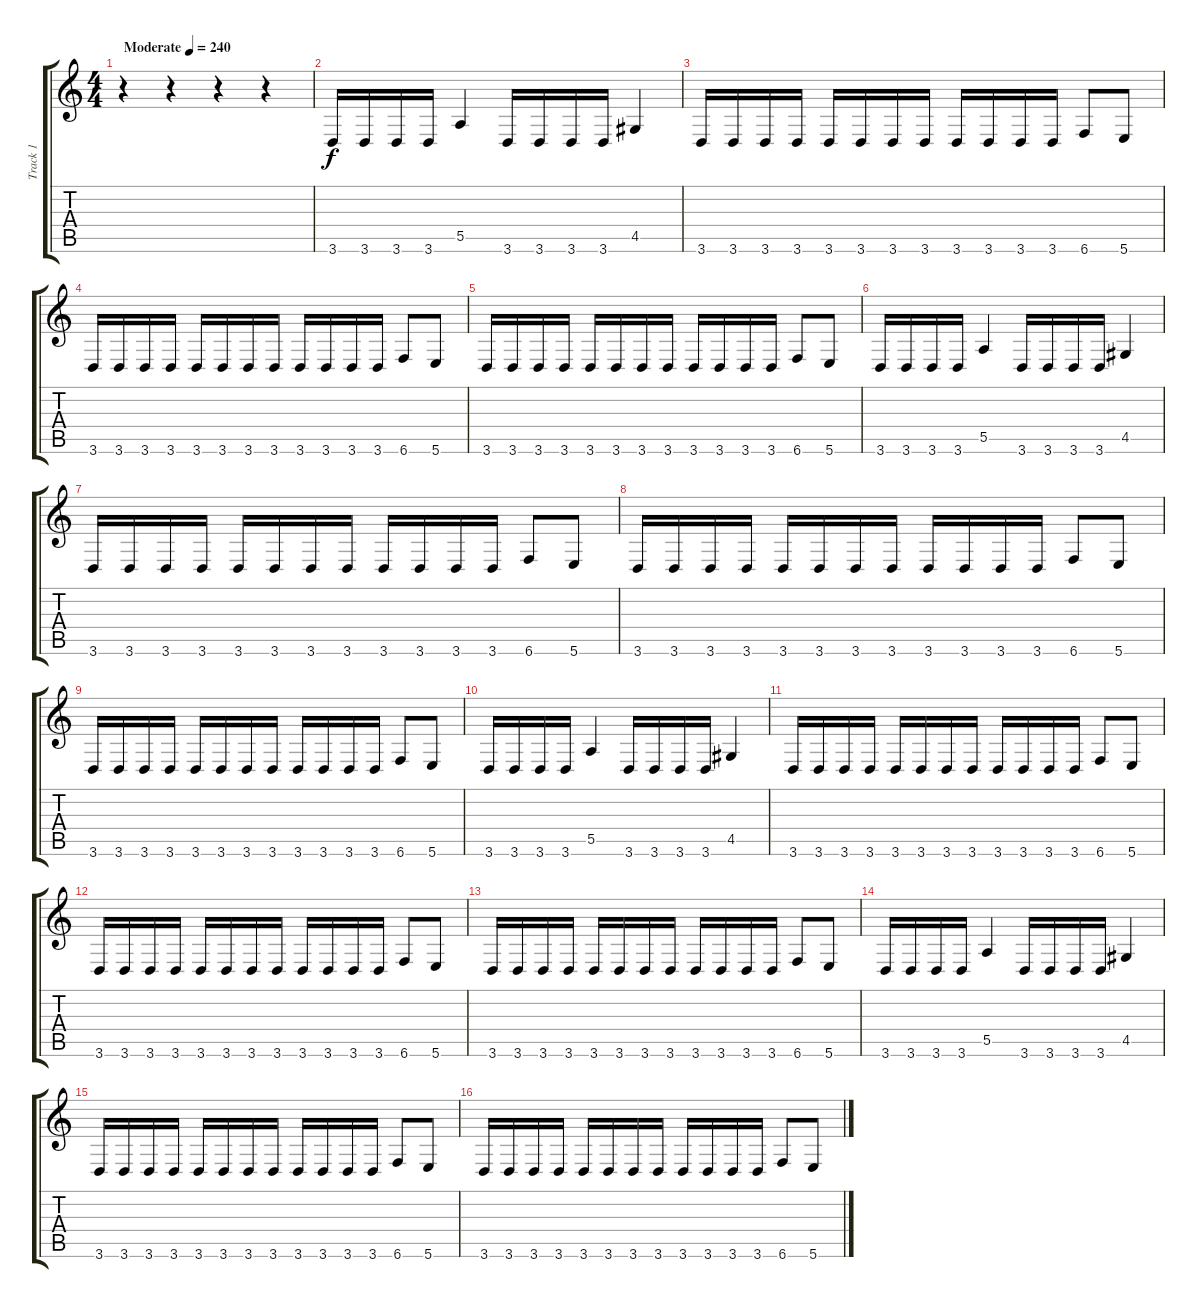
\track ("Track 1" "Track 1") {instrument distortionguitar}
\staff {score tabs}
\tuning (B3 Gb3 D3 A2 E2 B1) {hide}
\ts (4 4)
\tempo (240 "Moderate")
\clef g2
\ks c
r.4{dy f instrument distortionguitar} r.4 r.4 r.4 |
3.6.16 3.6.16 3.6.16 3.6.16 5.5.4 3.6.16 3.6.16 3.6.16 3.6.16 4.5.4 |
3.6.16 3.6.16 3.6.16 3.6.16 3.6.16 3.6.16 3.6.16 3.6.16 3.6.16 3.6.16 3.6.16 3.6.16 6.6.8 5.6.8 |
3.6.16 3.6.16 3.6.16 3.6.16 3.6.16 3.6.16 3.6.16 3.6.16 3.6.16 3.6.16 3.6.16 3.6.16 6.6.8 5.6.8 |
3.6.16 3.6.16 3.6.16 3.6.16 3.6.16 3.6.16 3.6.16 3.6.16 3.6.16 3.6.16 3.6.16 3.6.16 6.6.8 5.6.8 |
3.6.16 3.6.16 3.6.16 3.6.16 5.5.4 3.6.16 3.6.16 3.6.16 3.6.16 4.5.4 |
3.6.16 3.6.16 3.6.16 3.6.16 3.6.16 3.6.16 3.6.16 3.6.16 3.6.16 3.6.16 3.6.16 3.6.16 6.6.8 5.6.8 |
3.6.16 3.6.16 3.6.16 3.6.16 3.6.16 3.6.16 3.6.16 3.6.16 3.6.16 3.6.16 3.6.16 3.6.16 6.6.8 5.6.8 |
3.6.16 3.6.16 3.6.16 3.6.16 3.6.16 3.6.16 3.6.16 3.6.16 3.6.16 3.6.16 3.6.16 3.6.16 6.6.8 5.6.8 |
3.6.16 3.6.16 3.6.16 3.6.16 5.5.4 3.6.16 3.6.16 3.6.16 3.6.16 4.5.4 |
3.6.16 3.6.16 3.6.16 3.6.16 3.6.16 3.6.16 3.6.16 3.6.16 3.6.16 3.6.16 3.6.16 3.6.16 6.6.8 5.6.8 |
3.6.16 3.6.16 3.6.16 3.6.16 3.6.16 3.6.16 3.6.16 3.6.16 3.6.16 3.6.16 3.6.16 3.6.16 6.6.8 5.6.8 |
3.6.16 3.6.16 3.6.16 3.6.16 3.6.16 3.6.16 3.6.16 3.6.16 3.6.16 3.6.16 3.6.16 3.6.16 6.6.8 5.6.8 |
3.6.16 3.6.16 3.6.16 3.6.16 5.5.4 3.6.16 3.6.16 3.6.16 3.6.16 4.5.4 |
3.6.16 3.6.16 3.6.16 3.6.16 3.6.16 3.6.16 3.6.16 3.6.16 3.6.16 3.6.16 3.6.16 3.6.16 6.6.8 5.6.8 |
3.6.16 3.6.16 3.6.16 3.6.16 3.6.16 3.6.16 3.6.16 3.6.16 3.6.16 3.6.16 3.6.16 3.6.16 6.6.8 5.6.8
